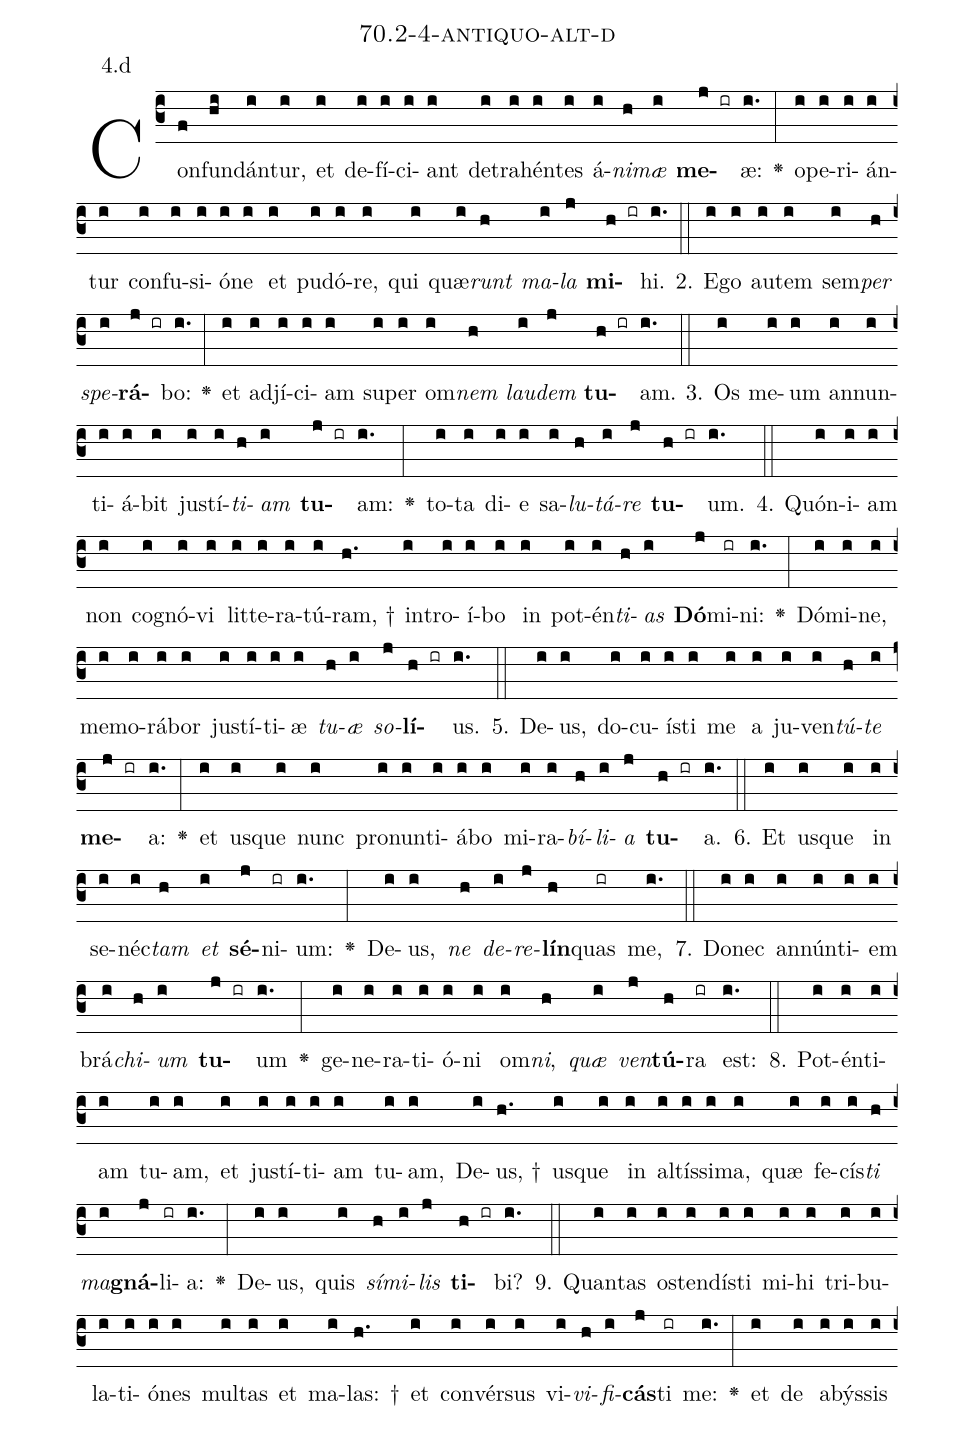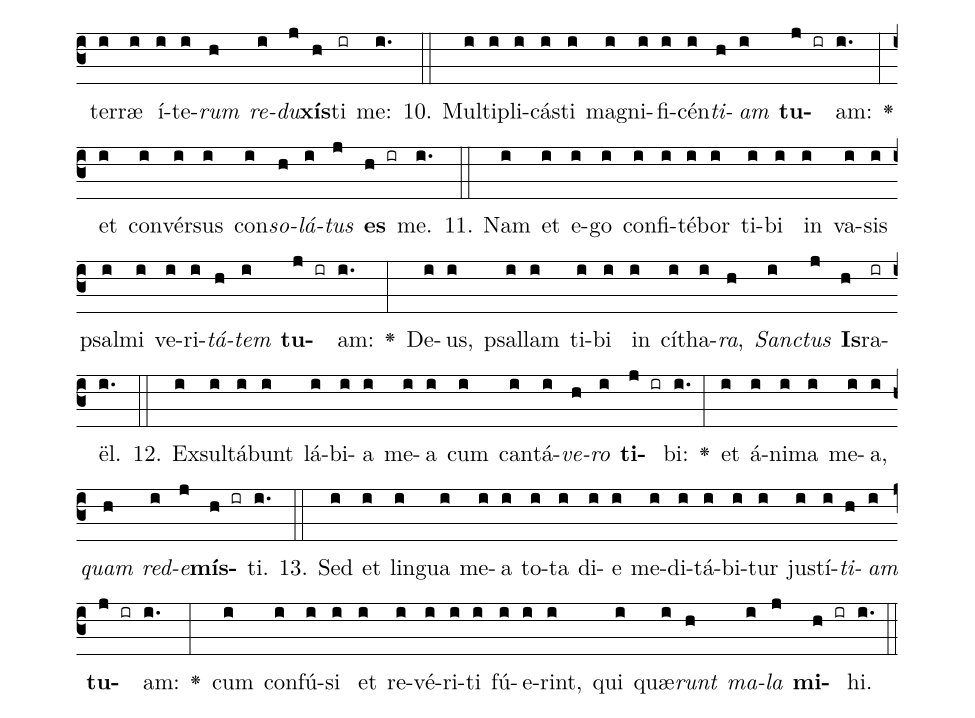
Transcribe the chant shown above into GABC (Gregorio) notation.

name: 70.2-4-antiquo-alt-d;
annotation: 4.d;
%%
(c3)Con(f)fun(hi)dán(i)tur,(i) et(i) de(i)fí(i)ci(i)ant(i) de(i)tra(i)hén(i)tes(i) á(i)<i>ni</i>(h)<i>mæ</i>(i) <b>me</b>(j ir)æ:(i.) <v>\greheightstar</v>(:) o(i)pe(i)ri(i)án(i)tur(i) con(i)fu(i)si(i)ó(i)ne(i) et(i) pu(i)dó(i)re,(i) qui(i) quæ(i)<i>runt</i>(h) <i>ma</i>(i)<i>la</i>(j) <b>mi</b>(h ir)hi.(i.) (::)
2. E(i)go(i) au(i)tem(i) sem(i)<i>per</i>(h) <i>spe</i>(i)<b>rá</b>(j ir)bo:(i.) <v>\greheightstar</v>(:) et(i) ad(i)jí(i)ci(i)am(i) su(i)per(i) om(i)<i>nem</i>(h) <i>lau</i>(i)<i>dem</i>(j) <b>tu</b>(h ir)am.(i.) (::)
3. Os(i) me(i)um(i) an(i)nun(i)ti(i)á(i)bit(i) jus(i)tí(i)<i>ti</i>(h)<i>am</i>(i) <b>tu</b>(j ir)am:(i.) <v>\greheightstar</v>(:) to(i)ta(i) di(i)e(i) sa(i)<i>lu</i>(h)<i>tá</i>(i)<i>re</i>(j) <b>tu</b>(h ir)um.(i.) (::)
4. Quón(i)i(i)am(i) non(i) co(i)gnó(i)vi(i) lit(i)te(i)ra(i)tú(i)ram, †(h.) in(i)tro(i)í(i)bo(i) in(i) pot(i)én(i)<i>ti</i>(h)<i>as</i>(i) <b>Dó</b>(j)mi(ir)ni:(i.) <v>\greheightstar</v>(:) Dó(i)mi(i)ne,(i) me(i)mo(i)rá(i)bor(i) jus(i)tí(i)ti(i)æ(i) <i>tu</i>(h)<i>æ</i>(i) <i>so</i>(j)<b>lí</b>(h ir)us.(i.) (::)
5. De(i)us,(i) do(i)cu(i)ís(i)ti(i) me(i) a(i) ju(i)ven(i)<i>tú</i>(h)<i>te</i>(i) <b>me</b>(j ir)a:(i.) <v>\greheightstar</v>(:) et(i) us(i)que(i) nunc(i) pro(i)nun(i)ti(i)á(i)bo(i) mi(i)ra(i)<i>bí</i>(h)<i>li</i>(i)<i>a</i>(j) <b>tu</b>(h ir)a.(i.) (::)
6. Et(i) us(i)que(i) in(i) se(i)néc(i)<i>tam</i>(h) <i>et</i>(i) <b>sé</b>(j)ni(ir)um:(i.) <v>\greheightstar</v>(:) De(i)us,(i) <i>ne</i>(h) <i>de</i>(i)<i>re</i>(j)<b>lín</b>(h)quas(ir) me,(i.) (::)
7. Do(i)nec(i) an(i)nún(i)ti(i)em(i) brá(i)<i>chi</i>(h)<i>um</i>(i) <b>tu</b>(j ir)um(i.) <v>\greheightstar</v>(:) ge(i)ne(i)ra(i)ti(i)ó(i)ni(i) om(i)<i>ni</i>,(h) <i>quæ</i>(i) <i>ven</i>(j)<b>tú</b>(h)ra(ir) est:(i.) (::)
8. Pot(i)én(i)ti(i)am(i) tu(i)am,(i) et(i) jus(i)tí(i)ti(i)am(i) tu(i)am,(i) De(i)us, †(h.) us(i)que(i) in(i) al(i)tís(i)si(i)ma,(i) quæ(i) fe(i)cís(i)<i>ti</i>(h) <i>ma</i>(i)<b>gná</b>(j)li(ir)a:(i.) <v>\greheightstar</v>(:) De(i)us,(i) quis(i) <i>sí</i>(h)<i>mi</i>(i)<i>lis</i>(j) <b>ti</b>(h ir)bi?(i.) (::)
9. Quan(i)tas(i) os(i)ten(i)dís(i)ti(i) mi(i)hi(i) tri(i)bu(i)la(i)ti(i)ó(i)nes(i) mul(i)tas(i) et(i) ma(i)las: †(h.) et(i) con(i)vér(i)sus(i) vi(i)<i>vi</i>(h)<i>fi</i>(i)<b>cás</b>(j)ti(ir) me:(i.) <v>\greheightstar</v>(:) et(i) de(i) a(i)býs(i)sis(i) ter(i)ræ(i) í(i)te(i)<i>rum</i>(h) <i>re</i>(i)<i>du</i>(j)<b>xís</b>(h)ti(ir) me:(i.) (::)
10. Mul(i)ti(i)pli(i)cás(i)ti(i) ma(i)gni(i)fi(i)cén(i)<i>ti</i>(h)<i>am</i>(i) <b>tu</b>(j ir)am:(i.) <v>\greheightstar</v>(:) et(i) con(i)vér(i)sus(i) con(i)<i>so</i>(h)<i>lá</i>(i)<i>tus</i>(j) <b>es</b>(h ir) me.(i.) (::)
11. Nam(i) et(i) e(i)go(i) con(i)fi(i)té(i)bor(i) ti(i)bi(i) in(i) va(i)sis(i) psal(i)mi(i) ve(i)ri(i)<i>tá</i>(h)<i>tem</i>(i) <b>tu</b>(j ir)am:(i.) <v>\greheightstar</v>(:) De(i)us,(i) psal(i)lam(i) ti(i)bi(i) in(i) cí(i)tha(i)<i>ra</i>,(h) <i>Sanc</i>(i)<i>tus</i>(j) <b>Is</b>(h)ra(ir)ël.(i.) (::)
12. Ex(i)sul(i)tá(i)bunt(i) lá(i)bi(i)a(i) me(i)a(i) cum(i) can(i)tá(i)<i>ve</i>(h)<i>ro</i>(i) <b>ti</b>(j ir)bi:(i.) <v>\greheightstar</v>(:) et(i) á(i)ni(i)ma(i) me(i)a,(i) <i>quam</i>(h) <i>red</i>(i)<i>e</i>(j)<b>mís</b>(h ir)ti.(i.) (::)
13. Sed(i) et(i) lin(i)gua(i) me(i)a(i) to(i)ta(i) di(i)e(i) me(i)di(i)tá(i)bi(i)tur(i) jus(i)tí(i)<i>ti</i>(h)<i>am</i>(i) <b>tu</b>(j ir)am:(i.) <v>\greheightstar</v>(:) cum(i) con(i)fú(i)si(i) et(i) re(i)vé(i)ri(i)ti(i) fú(i)e(i)rint,(i) qui(i) quæ(i)<i>runt</i>(h) <i>ma</i>(i)<i>la</i>(j) <b>mi</b>(h ir)hi.(i.) (::)
